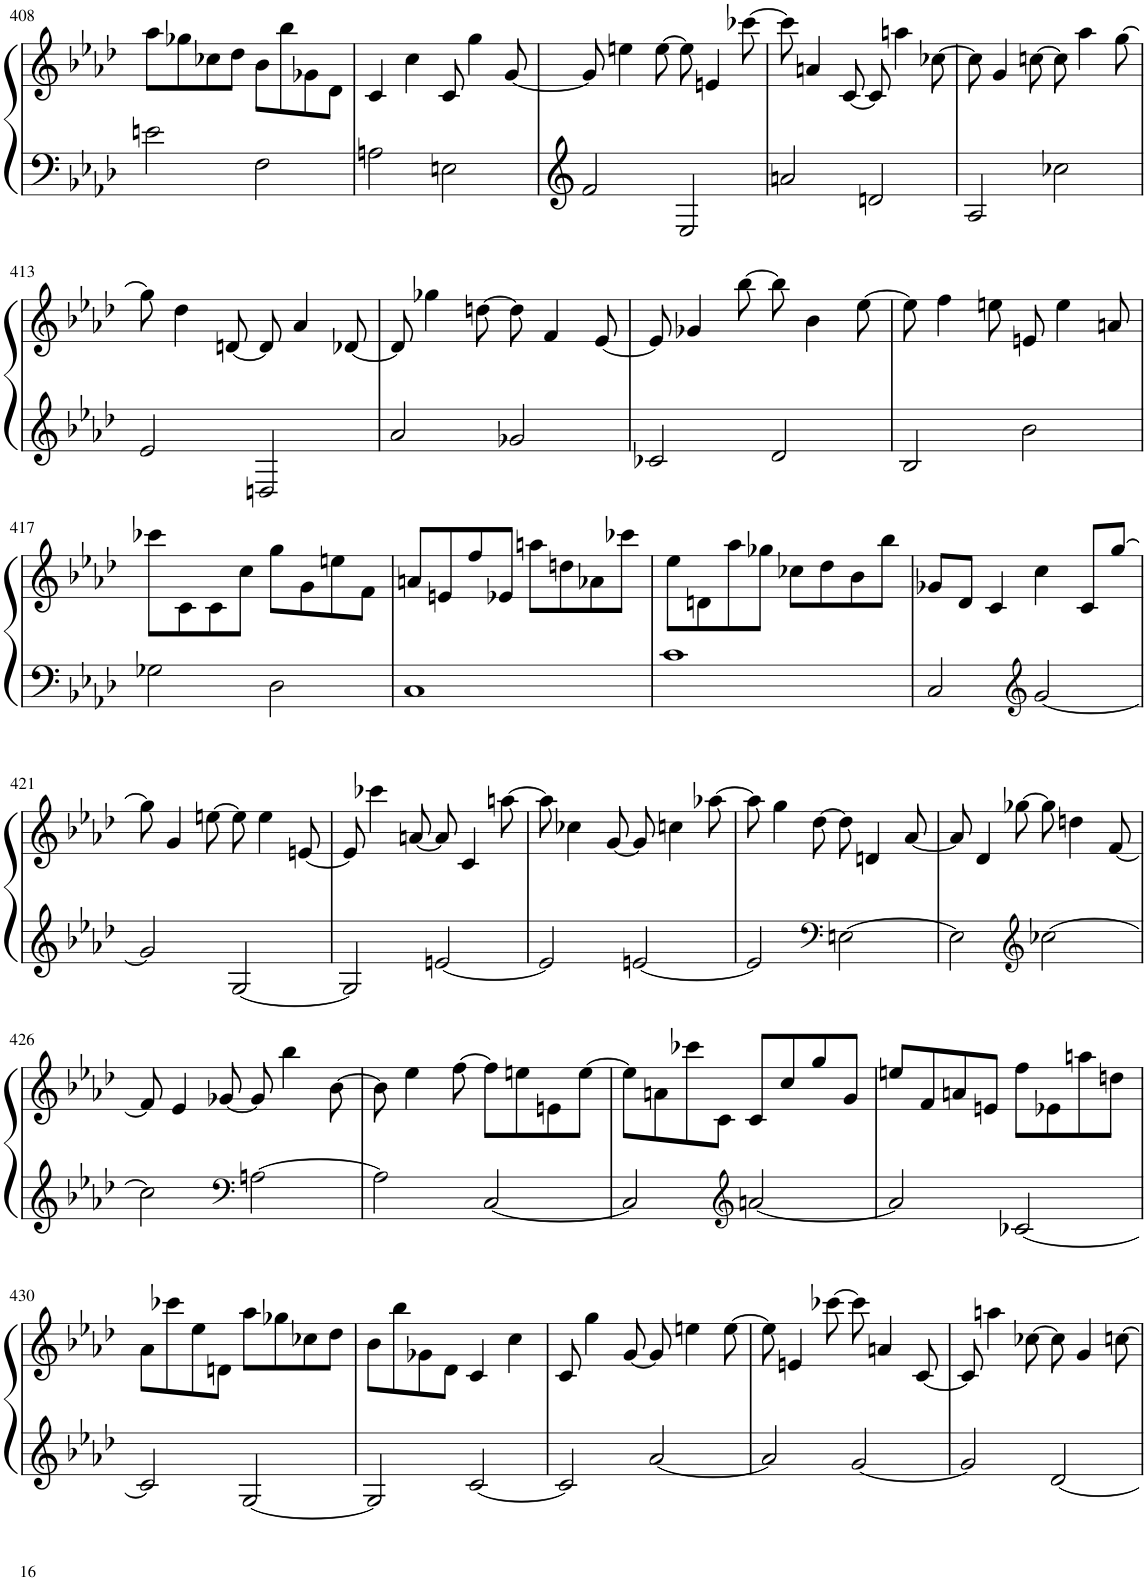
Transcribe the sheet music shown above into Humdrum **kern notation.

**kern	**kern
*part1	*part1
*staff2	*staff1
*I"Klavier	*
*I'Klav.	*
!!LO:PB:g=z
*clefF4	*clefG2
*k[b-e-a-d-]	*k[b-e-a-d-]
*M4/4	*M4/4
=408	=408
2en\	8aa-\L
.	8gg-X\
.	8cc-X\
.	8dd-\J
2F\	8b-\L
.	8bb-\
.	8g-X\
.	8d-\J
=409	=409
2An\	4c/
.	4cc\
2En\	8c/
.	4gg\
.	[8g/
=410	=410
2f/	8g/]
.	4een\
.	[8ee\
2E-/	8ee\]
.	4en/
.	[8ccc-X\
=411	=411
2an/	8ccc-\]
.	4an/
.	[8c/
2dn/	8c/]
.	4aan\
.	[8cc-X\
=412	=412
2A-/	8cc-\]
.	4g/
.	[8ccn\
2cc-X\	8cc\]
.	4aa-\
.	[8gg\
!!LO:LB:g=z
=413	=413
2e-/	8gg\]
.	4dd-\
.	[8dn/
2Dn/	8d/]
.	4a-/
.	[8d-X/
=414	=414
2a-/	8d-/]
.	4gg-X\
.	[8ddn\
2g-X/	8dd\]
.	4f/
.	[8e-/
=415	=415
2c-X/	8e-/]
.	4g-X/
.	[8bb-\
2d-/	8bb-\]
.	4b-\
.	[8ee-\
=416	=416
2B-/	8ee-\]
.	4ff\
.	8een\
2b-\	8en/
.	4ee\
.	8an/
!!LO:LB:g=z
=417	=417
2G-X\	8ccc-X\L
.	8c\
.	8c\
.	8cc\J
2D-\	8gg\L
.	8g\
.	8een\
.	8f\J
=418	=418
1C	8an/L
.	8en/
.	8ff/
.	8e-X/J
.	8aan\L
.	8ddn\
.	8a-X\
.	8ccc-X\J
=419	=419
1c	8ee-\L
.	8dn\
.	8aa-\
.	8gg-X\J
.	8cc-X\L
.	8dd-\
.	8b-\
.	8bb-\J
=420	=420
2C/	8g-X/L
.	8d-/J
.	4c/
*clefG2	*
[2g/	4cc\
.	8c/L
.	[8gg/J
!!LO:LB:g=z
=421	=421
2g/]	8gg\]
.	4g/
.	[8een\
[2G/	8ee\]
.	4ee\
.	[8en/
=422	=422
2G/]	8e/]
.	4ccc-X\
.	[8an/
[2en/	8a/]
.	4c/
.	[8aan\
=423	=423
2e/]	8aa\]
.	4cc-X\
.	[8g/
[2en/	8g/]
.	4ccn\
.	[8aa-X\
=424	=424
2e/]	8aa-\]
.	4gg\
.	[8dd-\
*clefF4	*
[2En\	8dd-\]
.	4dn/
.	[8a-/
=425	=425
2E\]	8a-/]
.	4d-/
.	[8gg-X\
*clefG2	*
[2cc-X\	8gg-\]
.	4ddn\
.	[8f/
!!LO:LB:g=z
=426	=426
2cc-\]	8f/]
.	4e-/
.	[8g-X/
*clefF4	*
[2An\	8g-/]
.	4bb-\
.	[8b-\
=427	=427
2A\]	8b-\]
.	4ee-\
.	[8ff\
[2C/	8ff\L]
.	8een\
.	8en\
.	[8ee\J
=428	=428
2C/]	8ee\L]
.	8an\
.	8ccc-X\
.	8c\J
*clefG2	*
[2an/	8c/L
.	8cc/
.	8gg/
.	8g/J
=429	=429
2a/]	8een/L
.	8f/
.	8an/
.	8en/J
[2c-X/	8ff\L
.	8e-X\
.	8aan\
.	8ddn\J
!!LO:LB:g=z
=430	=430
2c-/]	8a-\L
.	8ccc-X\
.	8ee-\
.	8dn\J
[2G/	8aa-\L
.	8gg-X\
.	8cc-X\
.	8dd-\J
=431	=431
2G/]	8b-\L
.	8bb-\
.	8g-X\
.	8d-\J
[2c/	4c/
.	4cc\
=432	=432
2c/]	8c/
.	4gg\
.	[8g/
[2a-/	8g/]
.	4een\
.	[8ee\
=433	=433
2a-/]	8ee\]
.	4en/
.	[8ccc-X\
[2g/	8ccc-\]
.	4an/
.	[8c/
=434	=434
2g/]	8c/]
.	4aan\
.	[8cc-X\
[2d-/	8cc-\]
.	4g/
.	[8ccn\
=	=
*-	*-
